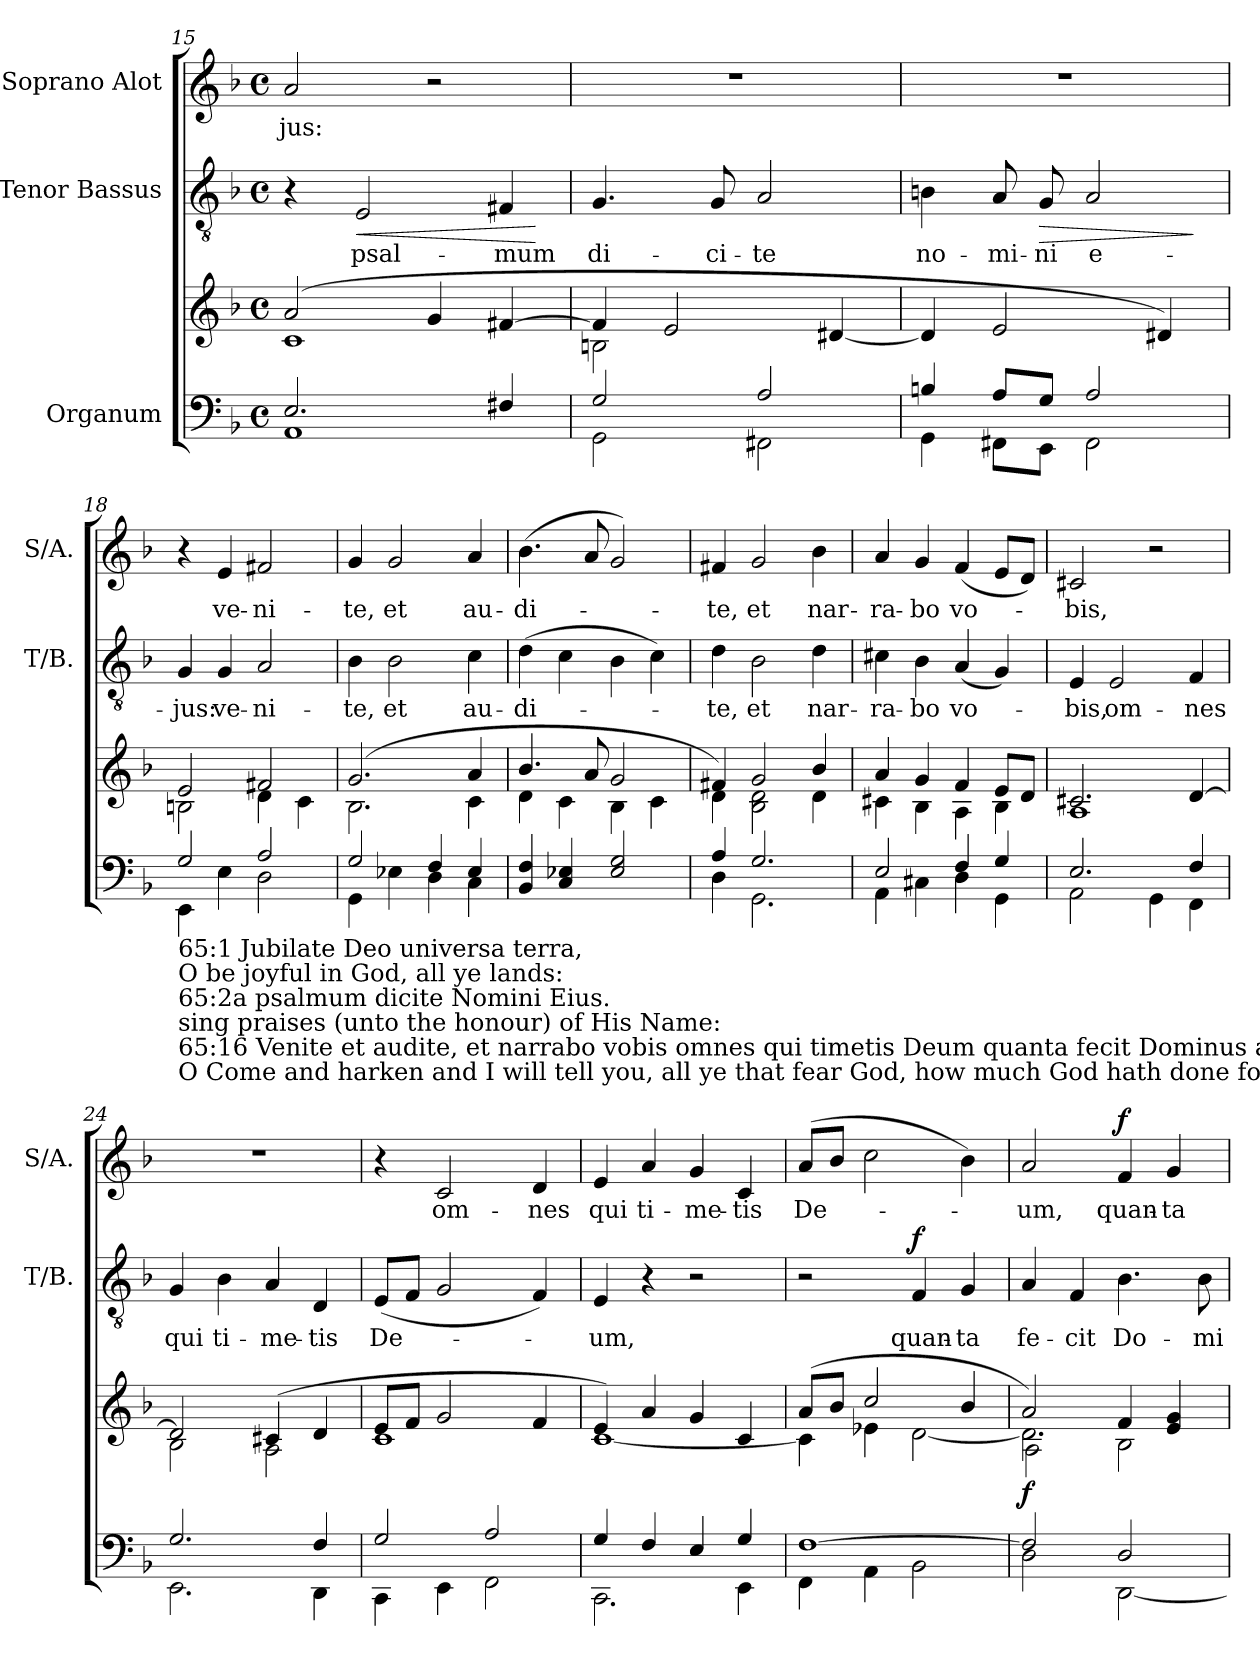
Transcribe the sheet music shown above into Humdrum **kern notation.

**kern	**kern	**dynam	**kern	**text	**dynam	**kern	**text	**dynam
*part3	*part3	*part3	*part2	*part2	*part2	*part1	*part1	*part1
*staff4	*staff3	*staff3/4	*staff2	*staff2	*staff2	*staff1	*staff1	*staff1
*I"Organum	*	*	*I"Tenor Bassus	*	*	*I"Soprano Alot	*	*
*	*	*	*I'T/B.	*	*	*I'S/A.	*	*
*clefF4	*clefG2	*	*clefGv2	*	*	*clefG2	*	*
*k[b-]	*k[b-]	*	*k[b-]	*	*	*k[b-]	*	*
*M4/4	*M4/4	*	*M4/4	*	*	*M4/4	*	*
*met(c)	*met(c)	*	*met(c)	*	*	*met(c)	*	*
=15	=15	=15	=15	=15	=15	=15	=15	=15
*^	*^	*	*	*	*	*	*	*
!	!	!	!	!	!	!	!	!	!LO:LY:b	!
2.E/	1AA	(>2a/	1c	.	4r	.	.	2a/	-jus:	.
!	!	!	!	!	!	!LO:LY:b	!LO:HP:b	!	!	!
.	.	.	.	.	2E/	psal-	<	.	.	.
.	.	4g/	.	.	.	.	.	2r	.	.
!	!	!	!	!	!	!LO:LY:b	!	!	!	!
4F#X/	.	[4f#X/	.	.	4F#X/	-mum	.	.	.	.
*v	*v	*	*	*	*	*	*	*	*	*
*	*v	*v	*	*	*	*	*	*	*
.	.	.	.	.	[	.	.	.
=16	=16	=16	=16	=16	=16	=16	=16	=16
*^	*^	*	*	*	*	*	*	*
!	!	!	!	!	!	!LO:LY:b	!	!	!	!
2G/	2GG\	4f#/]	(<2Bn\	.	4.G/	di-	.	1r	.	.
.	.	2e/	.	.	.	.	.	.	.	.
!	!	!	!	!	!	!LO:LY:b	!	!	!	!
.	.	.	.	.	8G/	-ci-	.	.	.	.
!	!	!	!	!	!	!LO:LY:b	!	!	!	!
2A/)	2FF#X\	.	2ryy	.	2A/	-te	.	.	.	.
.	.	[4d#X/	.	.	.	.	.	.	.	.
*	*	*v	*v	*	*	*	*	*	*	*
=17	=17	=17	=17	=17	=17	=17	=17	=17	=17
!	!	!	!	!	!LO:LY:b	!	!	!	!
4Bn/	4GG\	4d#/]	.	4Bn\	no-	.	1r	.	.
!	!	!	!	!	!LO:LY:b	!	!	!	!
8A/L	8FF#X\L	2e/	.	8A/	-mi-	.	.	.	.
!	!	!	!	!	!LO:LY:b	!LO:HP:b	!	!	!
8G/J	8EE\J	.	.	8G/	-ni	>	.	.	.
!	!	!	!	!	!LO:LY:b	!	!	!	!
2A/	2FF#\	.	.	2A/	e-	.	.	.	.
.	.	4d#X/)	.	.	.	.	.	.	.
*v	*v	*	*	*	*	*	*	*	*
.	.	.	.	.	]	.	.	.
!!LO:LB:g=z
=18	=18	=18	=18	=18	=18	=18	=18	=18
*^	*^	*	*	*	*	*	*	*
!LO:TX:b:t=65&colon;1    Jubilate Deo            universa terra,	!	!	!	!	!	!	!	!	!	!
!LO:TX:b:t=O be joyful in God, all ye lands&colon;	!	!	!	!	!	!	!	!	!	!
!LO:TX:b:t=65&colon;2a  psalmum dicite                         Nomini Eius.	!	!	!	!	!	!	!	!	!	!
!LO:TX:b:t=sing praises (unto the honour) of His Name&colon;	!	!	!	!	!	!	!	!	!	!
!LO:TX:b:t=65&colon;16  Venite et audite,        et    narrabo vobis   omnes qui   timetis Deum    quanta      fecit Dominus  animae         meae.    Alleluia	!	!	!	!	!	!	!	!	!	!
!LO:TX:b:t=O  Come and harken and I will tell you,  all ye   that fear     God,       how much God hath done for the  soul of me.   Alleluia.	!	!	!	!	!	!	!	!	!	!
!	!	!	!	!	!	!LO:LY:b	!	!	!	!
2G/	4EE\	2e/	2Bn\	.	4G/	-jus:	.	4r	.	.
!	!	!	!	!	!	!LO:LY:b	!	!	!LO:LY:b	!
.	4E\	.	.	.	4G/	ve-	.	4e/	ve-	.
!	!	!	!	!	!	!LO:LY:b	!	!	!LO:LY:b	!
2A/	2D\	2f#X/	4d\	.	2A/	-ni-	.	2f#X/	-ni-	.
.	.	.	4c\	.	.	.	.	.	.	.
=19	=19	=19	=19	=19	=19	=19	=19	=19	=19	=19
!	!	!	!	!	!	!LO:LY:b	!	!	!LO:LY:b	!
2G/	4GG\	(>2.g/	2.B-\	.	4B-\	-te,	.	4g/	-te,	.
!	!	!	!	!	!	!LO:LY:b	!	!	!LO:LY:b	!
.	4E-X\	.	.	.	2B-\	et	.	2g/	et	.
4F/	4D\	.	.	.	.	.	.	.	.	.
!	!	!	!	!	!	!LO:LY:b	!	!	!LO:LY:b	!
4E-/	4C\	4a/	4c\	.	4c\	au-	.	4a/	au-	.
=20	=20	=20	=20	=20	=20	=20	=20	=20	=20	=20
!	!	!	!	!	!	!LO:LY:b	!	!	!LO:LY:b	!
*v	*v	*	*	*	*	*	*	*	*	*
4BB-/ 4F/	4.b-/	4d\	.	(>4d\	-di-	.	(>4.b-\	-di-	.
4C/ 4E-X/	.	4c\	.	4c\	.	.	.	.	.
.	8a/	.	.	.	.	.	8a/	.	.
2E-/ 2G/	2g/	4B-\	.	4B-\	.	.	2g/)	.	.
.	.	4c\	.	4c\)	.	.	.	.	.
=21	=21	=21	=21	=21	=21	=21	=21	=21	=21
*^	*	*	*	*	*	*	*	*	*
!	!	!	!	!	!	!LO:LY:b	!	!	!LO:LY:b	!
4A/	4D\	4f#X/)	4d\	.	4d\	-te,	.	4f#X/	-te,	.
!	!	!	!	!	!	!LO:LY:b	!	!	!LO:LY:b	!
2.G/	2.GG\	2g/	2B-\ 2d\	.	2B-\	et	.	2g/	et	.
!	!	!	!	!	!	!LO:LY:b	!	!	!LO:LY:b	!
.	.	4b-/	4d\	.	4d\	nar-	.	4b-\	nar-	.
=22	=22	=22	=22	=22	=22	=22	=22	=22	=22	=22
!	!	!	!	!	!	!LO:LY:b	!	!	!LO:LY:b	!
2E/	4AA\	4a/	4c#X\	.	4c#X\	-ra-	.	4a/	-ra-	.
!	!	!	!	!	!	!LO:LY:b	!	!	!LO:LY:b	!
.	4C#X\	4g/	4B-\	.	4B-\	-bo	.	4g/	-bo	.
!	!	!	!	!	!	!LO:LY:b	!	!	!LO:LY:b	!
4F/	4D\	4f/	4A\	.	(<4A/	vo-	.	(<4f/	vo-	.
4G/	4GG\	8e/L	4B-\	.	4G/)	.	.	8e/L	.	.
.	.	8d/J	.	.	.	.	.	8d/J)	.	.
=23	=23	=23	=23	=23	=23	=23	=23	=23	=23	=23
!	!	!	!	!	!	!LO:LY:b	!	!	!LO:LY:b	!
2.E/	2AA\	2.c#X/	1A	.	4E/	-bis,	.	2c#X/	-bis,	.
!	!	!	!	!	!	!LO:LY:b	!	!	!	!
.	.	.	.	.	2E/	om-	.	.	.	.
.	4GG\	.	.	.	.	.	.	2r	.	.
!	!	!	!	!	!	!LO:LY:b	!	!	!	!
4F/	4FF\	[4d/	.	.	4F/	-nes	.	.	.	.
!!LO:PB:g=z
=24	=24	=24	=24	=24	=24	=24	=24	=24	=24	=24
!	!	!	!	!	!	!LO:LY:b	!	!	!	!
2.G/	2.EE\	2d/]	2B-\	.	4G/	qui	.	1r	.	.
!	!	!	!	!	!	!LO:LY:b	!	!	!	!
.	.	.	.	.	4B-\	ti-	.	.	.	.
!	!	!	!	!	!	!LO:LY:b	!	!	!	!
.	.	(>4c#X/	2A\	.	4A/	-me-	.	.	.	.
!	!	!	!	!	!	!LO:LY:b	!	!	!	!
4F/	4DD\	4d/	.	.	4D/	-tis	.	.	.	.
=25	=25	=25	=25	=25	=25	=25	=25	=25	=25	=25
!	!	!	!	!	!	!LO:LY:b	!	!	!	!
2G/	4CC\	8e/L	1c	.	(<8E/L	De-	.	4r	.	.
.	.	8f/J	.	.	8F/J	.	.	.	.	.
!	!	!	!	!	!	!	!	!	!LO:LY:b	!
.	4EE\	2g/	.	.	2G/	.	.	2c/	om-	.
2A/	2FF\	.	.	.	.	.	.	.	.	.
!	!	!	!	!	!	!	!	!	!LO:LY:b	!
.	.	4f/	.	.	4F/)	.	.	4d/	-nes	.
=26	=26	=26	=26	=26	=26	=26	=26	=26	=26	=26
!	!	!	!	!	!	!LO:LY:b	!	!	!LO:LY:b	!
4G/	2.CC\	4e/)	[1c	.	4E/	-um,	.	4e/	qui	.
!	!	!	!	!	!	!	!	!	!LO:LY:b	!
4F/	.	4a/	.	.	4r	.	.	4a/	ti-	.
!	!	!	!	!	!	!	!	!	!LO:LY:b	!
4E/	.	4g/	.	.	2r	.	.	4g/	-me-	.
!	!	!	!	!	!	!	!	!	!LO:LY:b	!
4G/	4EE\	4c/	.	.	.	.	.	4c/	-tis	.
=27	=27	=27	=27	=27	=27	=27	=27	=27	=27	=27
!	!	!	!	!	!	!	!	!	!LO:LY:b	!
[1F	4FF\	(>8a/L	4c\]	.	2r	.	.	(>8a/L	De-	.
.	.	8b-/J	.	.	.	.	.	8b-/J	.	.
.	4AA\	2cc/	4e-X\	.	.	.	.	2cc\	.	.
!	!	!	!	!	!	!LO:LY:b	!LO:DY:a	!	!	!
.	2BB-\	.	[2d\	.	4F/	quan-	f	.	.	.
!	!	!	!	!	!	!LO:LY:b	!	!	!	!
.	.	4b-/	.	.	4G/	-ta	.	4b-\)	.	.
=28	=28	=28	=28	=28	=28	=28	=28	=28	=28	=28
*	*	*	*^	*	*	*	*	*	*	*
!	!	!	!	!	!LO:DY:a=2	!	!LO:LY:b	!	!	!LO:LY:b	!
2F/]	2D\	2a/)	2.d\]	2A\	f	4A/	fe-	.	2a/	-um,	.
!	!	!	!	!	!	!	!LO:LY:b	!	!	!	!
.	.	.	.	.	.	4F/	-cit	.	.	.	.
!	!	!	!	!	!	!	!LO:LY:b	!	!	!LO:LY:b	!LO:DY:a
2D/	[2DD\	4f/	.	2B-\	.	4.B-\	Do-	.	4f/	quan-	f
!	!	!	!	!	!	!	!	!	!	!LO:LY:b	!
.	.	4e/ 4g/	4ryy	.	.	.	.	.	4g/	-ta	.
!	!	!	!	!	!	!	!LO:LY:b	!	!	!	!
.	.	.	.	.	.	8B-\	-mi-	.	.	.	.
*v	*v	*	*	*	*	*	*	*	*	*	*
*	*v	*v	*v	*	*	*	*	*	*	*
=	=	=	=	=	=	=	=	=
*-	*-	*-	*-	*-	*-	*-	*-	*-
